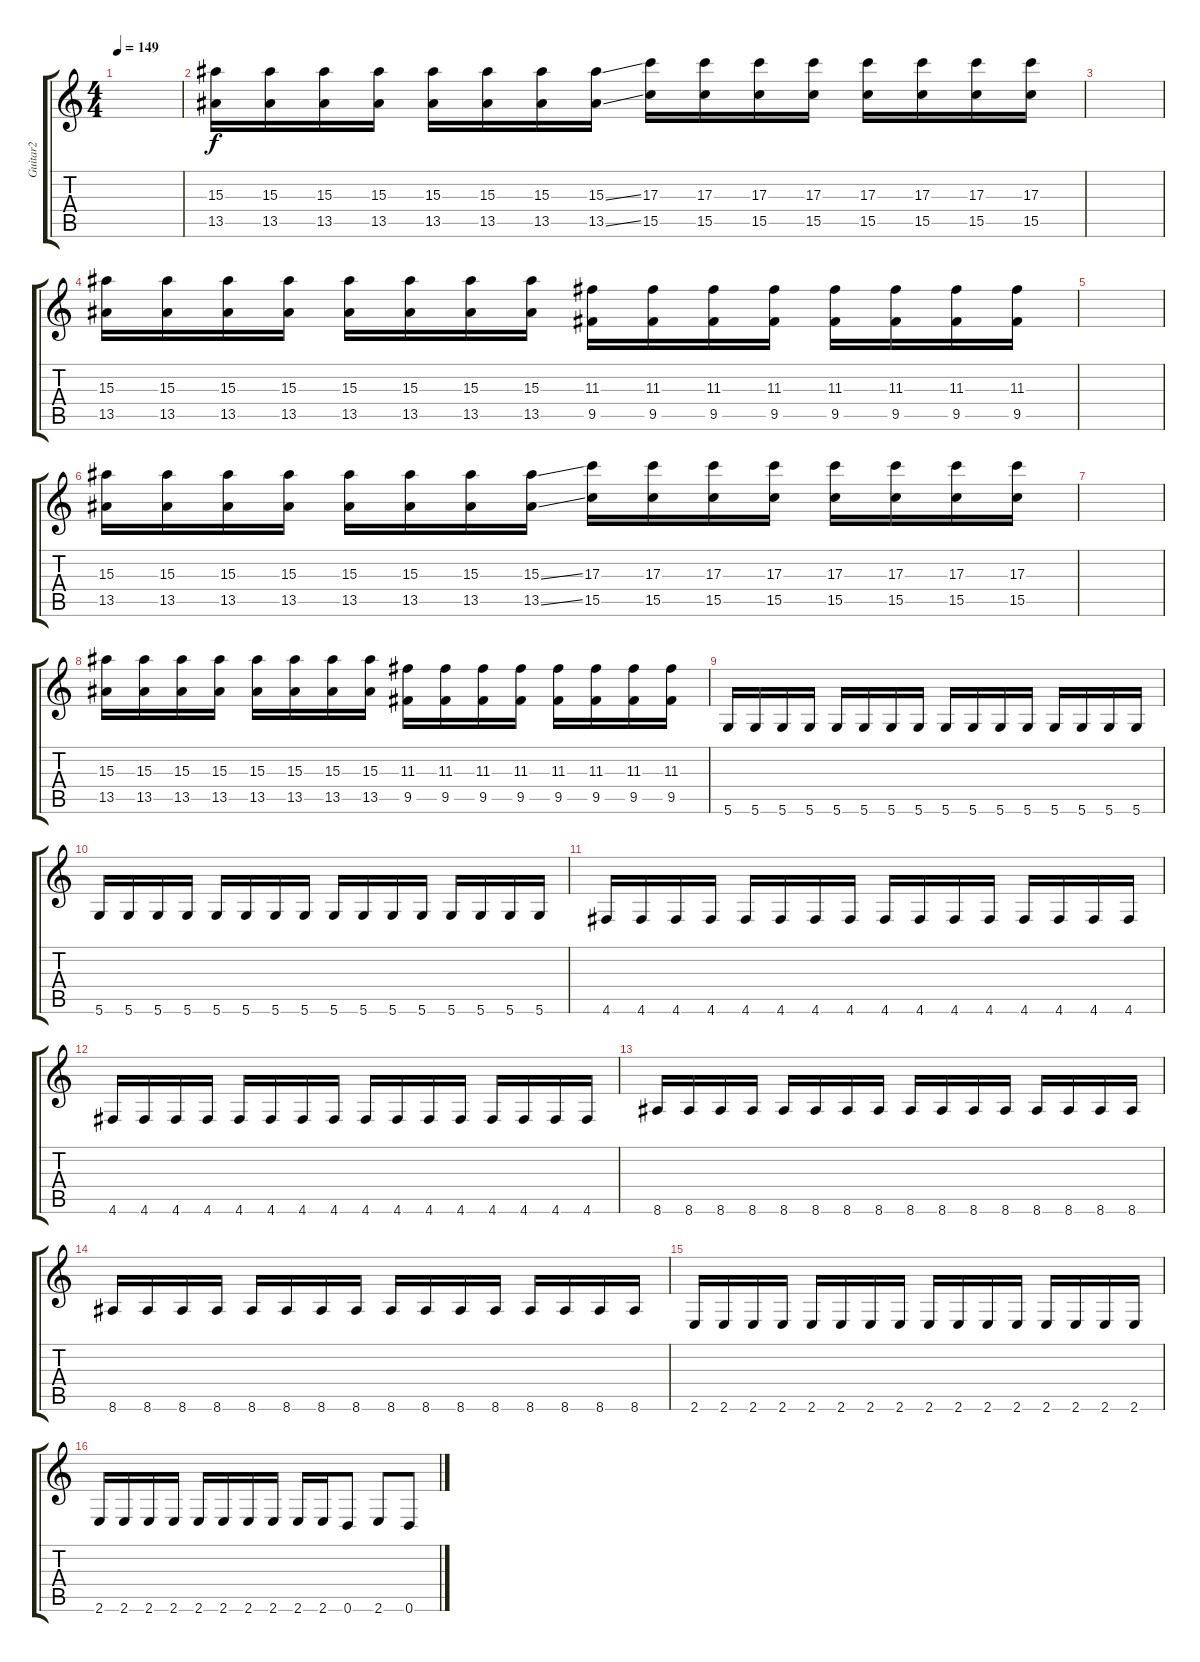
\track ("Guitar2" "Guitar2") {instrument overdrivenguitar}
\staff {score tabs}
\tuning (E4 B3 G3 D3 A2 D2) {hide}
\ts (4 4)
\tempo 149
\clef g2
\ks c
|
(15.3 13.5).16 (15.3 13.5).16 (15.3 13.5).16 (15.3 13.5).16 (15.3 13.5).16 (15.3 13.5).16 (15.3 13.5).16 (15.3{ss} 13.5{ss}).16 (17.3 15.5).16 (17.3 15.5).16 (17.3 15.5).16 (17.3 15.5).16 (17.3 15.5).16 (17.3 15.5).16 (17.3 15.5).16 (17.3 15.5).16 |
|
(15.3 13.5).16 (15.3 13.5).16 (15.3 13.5).16 (15.3 13.5).16 (15.3 13.5).16 (15.3 13.5).16 (15.3 13.5).16 (15.3 13.5).16 (11.3 9.5).16 (11.3 9.5).16 (11.3 9.5).16 (11.3 9.5).16 (11.3 9.5).16 (11.3 9.5).16 (11.3 9.5).16 (11.3 9.5).16 |
|
(15.3 13.5).16 (15.3 13.5).16 (15.3 13.5).16 (15.3 13.5).16 (15.3 13.5).16 (15.3 13.5).16 (15.3 13.5).16 (15.3{ss} 13.5{ss}).16 (17.3 15.5).16 (17.3 15.5).16 (17.3 15.5).16 (17.3 15.5).16 (17.3 15.5).16 (17.3 15.5).16 (17.3 15.5).16 (17.3 15.5).16 |
|
(15.3 13.5).16 (15.3 13.5).16 (15.3 13.5).16 (15.3 13.5).16 (15.3 13.5).16 (15.3 13.5).16 (15.3 13.5).16 (15.3 13.5).16 (11.3 9.5).16 (11.3 9.5).16 (11.3 9.5).16 (11.3 9.5).16 (11.3 9.5).16 (11.3 9.5).16 (11.3 9.5).16 (11.3 9.5).16 |
5.6.16 5.6.16 5.6.16 5.6.16 5.6.16 5.6.16 5.6.16 5.6.16 5.6.16 5.6.16 5.6.16 5.6.16 5.6.16 5.6.16 5.6.16 5.6.16 |
5.6.16 5.6.16 5.6.16 5.6.16 5.6.16 5.6.16 5.6.16 5.6.16 5.6.16 5.6.16 5.6.16 5.6.16 5.6.16 5.6.16 5.6.16 5.6.16 |
4.6.16 4.6.16 4.6.16 4.6.16 4.6.16 4.6.16 4.6.16 4.6.16 4.6.16 4.6.16 4.6.16 4.6.16 4.6.16 4.6.16 4.6.16 4.6.16 |
4.6.16 4.6.16 4.6.16 4.6.16 4.6.16 4.6.16 4.6.16 4.6.16 4.6.16 4.6.16 4.6.16 4.6.16 4.6.16 4.6.16 4.6.16 4.6.16 |
8.6.16 8.6.16 8.6.16 8.6.16 8.6.16 8.6.16 8.6.16 8.6.16 8.6.16 8.6.16 8.6.16 8.6.16 8.6.16 8.6.16 8.6.16 8.6.16 |
8.6.16 8.6.16 8.6.16 8.6.16 8.6.16 8.6.16 8.6.16 8.6.16 8.6.16 8.6.16 8.6.16 8.6.16 8.6.16 8.6.16 8.6.16 8.6.16 |
2.6.16 2.6.16 2.6.16 2.6.16 2.6.16 2.6.16 2.6.16 2.6.16 2.6.16 2.6.16 2.6.16 2.6.16 2.6.16 2.6.16 2.6.16 2.6.16 |
2.6.16 2.6.16 2.6.16 2.6.16 2.6.16 2.6.16 2.6.16 2.6.16 2.6.16 2.6.16 0.6.8 2.6.8 0.6.8
